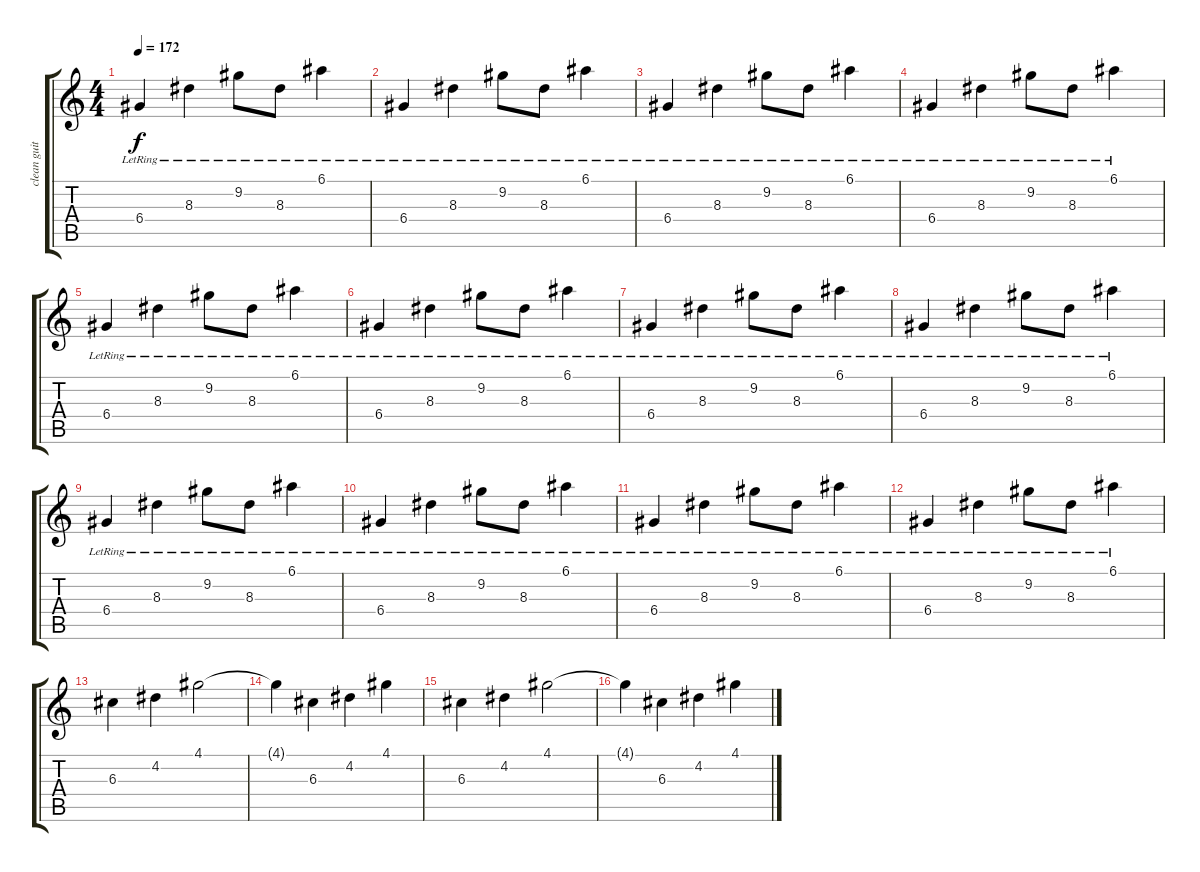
\track ("clean guitar one" "clean guit") {instrument electricguitarjazz}
\staff {score tabs}
\tuning (E4 B3 G3 D3 A2 D2) {hide}
\ts (4 4)
\tempo 172
\clef g2
\ks c
6.4{lr}.4{dy f} 8.3{lr}.4 9.2{lr}.8 8.3{lr}.8 6.1{lr}.4 |
6.4{lr}.4 8.3{lr}.4 9.2{lr}.8 8.3{lr}.8 6.1{lr}.4 |
6.4{lr}.4 8.3{lr}.4 9.2{lr}.8 8.3{lr}.8 6.1{lr}.4 |
6.4{lr}.4 8.3{lr}.4 9.2{lr}.8 8.3{lr}.8 6.1{lr}.4 |
6.4{lr}.4 8.3{lr}.4 9.2{lr}.8 8.3{lr}.8 6.1{lr}.4 |
6.4{lr}.4 8.3{lr}.4 9.2{lr}.8 8.3{lr}.8 6.1{lr}.4 |
6.4{lr}.4 8.3{lr}.4 9.2{lr}.8 8.3{lr}.8 6.1{lr}.4 |
6.4{lr}.4 8.3{lr}.4 9.2{lr}.8 8.3{lr}.8 6.1{lr}.4 |
6.4{lr}.4 8.3{lr}.4 9.2{lr}.8 8.3{lr}.8 6.1{lr}.4 |
6.4{lr}.4 8.3{lr}.4 9.2{lr}.8 8.3{lr}.8 6.1{lr}.4 |
6.4{lr}.4 8.3{lr}.4 9.2{lr}.8 8.3{lr}.8 6.1{lr}.4 |
6.4{lr}.4 8.3{lr}.4 9.2{lr}.8 8.3{lr}.8 6.1{lr}.4 |
6.3.4 4.2.4 4.1.2 |
4.1{t}.4 6.3.4 4.2.4 4.1.4 |
6.3.4 4.2.4 4.1.2 |
4.1{t}.4 6.3.4 4.2.4 4.1.4
